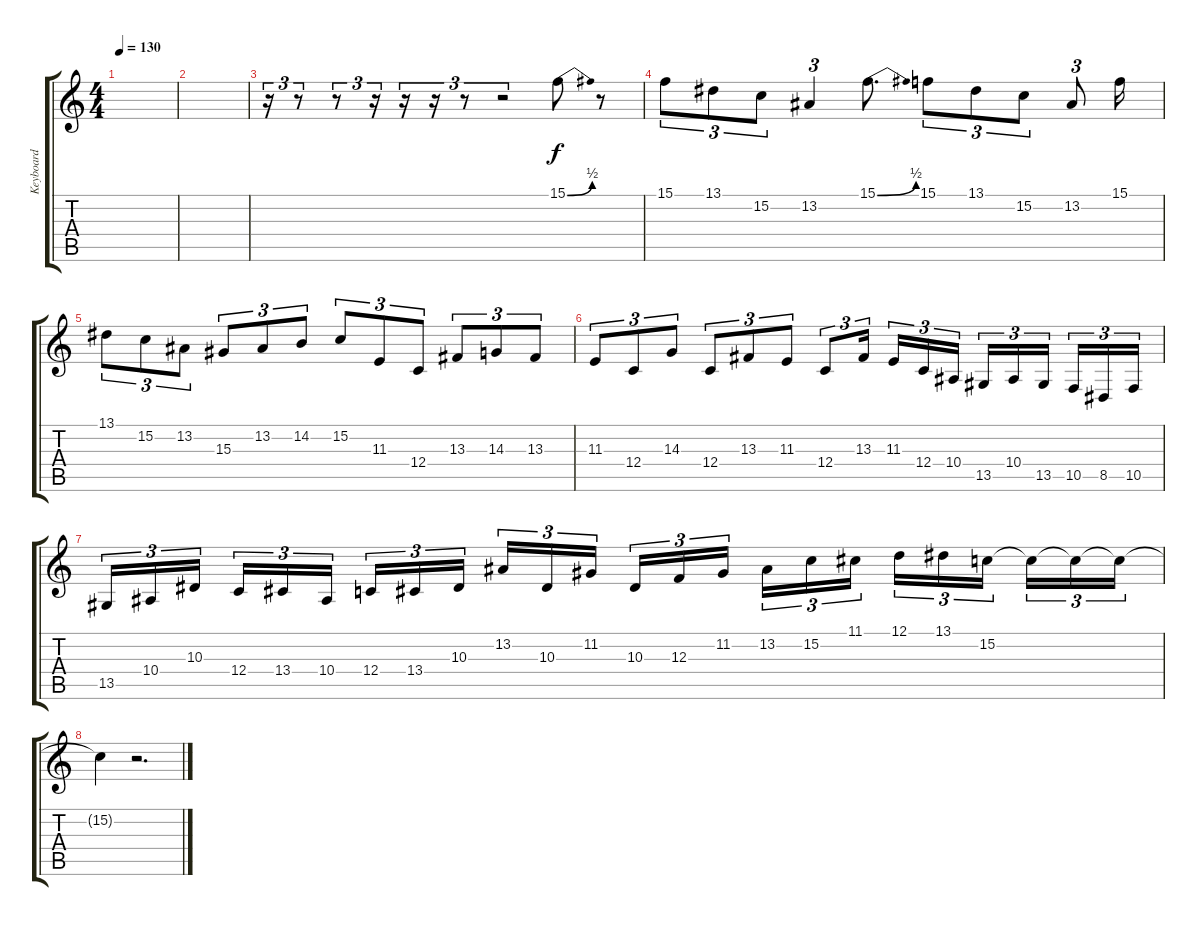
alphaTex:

\track ("Keyboard" "Keyboard") {instrument choiraahs}
\staff {score tabs}
\tuning (D4 A3 F3 C3 G2 C2) {hide}
\ts (4 4)
\tempo 130
\clef g2
\ks c
|
|
r.16{tu (3 2) instrument lead2sawtooth} r.8{tu (3 2)} r.8{tu (3 2)} r.16{tu (3 2)} r.16{tu (3 2)} r.16{tu (3 2)} r.8{tu (3 2)} r.2{tu (3 2)} 15.1{be (bend 0 0 60 2)}.8{volume 16 instrument lead2sawtooth} r.8 |
15.1.8{tu (3 2)} 13.1.8{tu (3 2)} 15.2.8{tu (3 2)} 13.2.4{tu (3 2)} 15.1{be (bend 0 0 60 2)}.8{d volume 16} 15.1.8{tu (3 2)} 13.1.8{tu (3 2)} 15.2.8{tu (3 2)} 13.2.8{tu (3 2)} 15.1.16 |
13.1.8{tu (3 2)} 15.2.8{tu (3 2)} 13.2.8{tu (3 2)} 15.3.8{tu (3 2)} 13.2.8{tu (3 2)} 14.2.8{tu (3 2)} 15.2.8{tu (3 2)} 11.3.8{tu (3 2)} 12.4.8{tu (3 2)} 13.3.8{tu (3 2)} 14.3.8{tu (3 2)} 13.3.8{tu (3 2)} |
11.3.8{tu (3 2)} 12.4.8{tu (3 2)} 14.3.8{tu (3 2)} 12.4.8{tu (3 2)} 13.3.8{tu (3 2)} 11.3.8{tu (3 2)} 12.4.8{tu (3 2)} 13.3.16{tu (3 2) beam splitsecondary} 11.3.16{tu (3 2)} 12.4.16{tu (3 2)} 10.4.16{tu (3 2)} 13.5.16{tu (3 2)} 10.4.16{tu (3 2)} 13.5.16{tu (3 2) beam splitsecondary} 10.5.16{tu (3 2)} 8.5.16{tu (3 2)} 10.5.16{tu (3 2)} |
13.5.16{tu (3 2)} 10.4.16{tu (3 2)} 10.3.16{tu (3 2) beam splitsecondary} 12.4.16{tu (3 2)} 13.4.16{tu (3 2)} 10.4.16{tu (3 2)} 12.4.16{tu (3 2)} 13.4.16{tu (3 2)} 10.3.16{tu (3 2) beam splitsecondary} 13.2.16{tu (3 2)} 10.3.16{tu (3 2)} 11.2.16{tu (3 2)} 10.3.16{tu (3 2)} 12.3.16{tu (3 2)} 11.2.16{tu (3 2) beam splitsecondary} 13.2.16{tu (3 2)} 15.2.16{tu (3 2)} 11.1.16{tu (3 2)} 12.1.16{tu (3 2)} 13.1.16{tu (3 2)} 15.2.16{tu (3 2) beam splitsecondary} 15.2{t}.16{tu (3 2)} 15.2{t}.16{tu (3 2)} 15.2{t}.16{tu (3 2)} |
15.2{t}.4 r.2{d}
